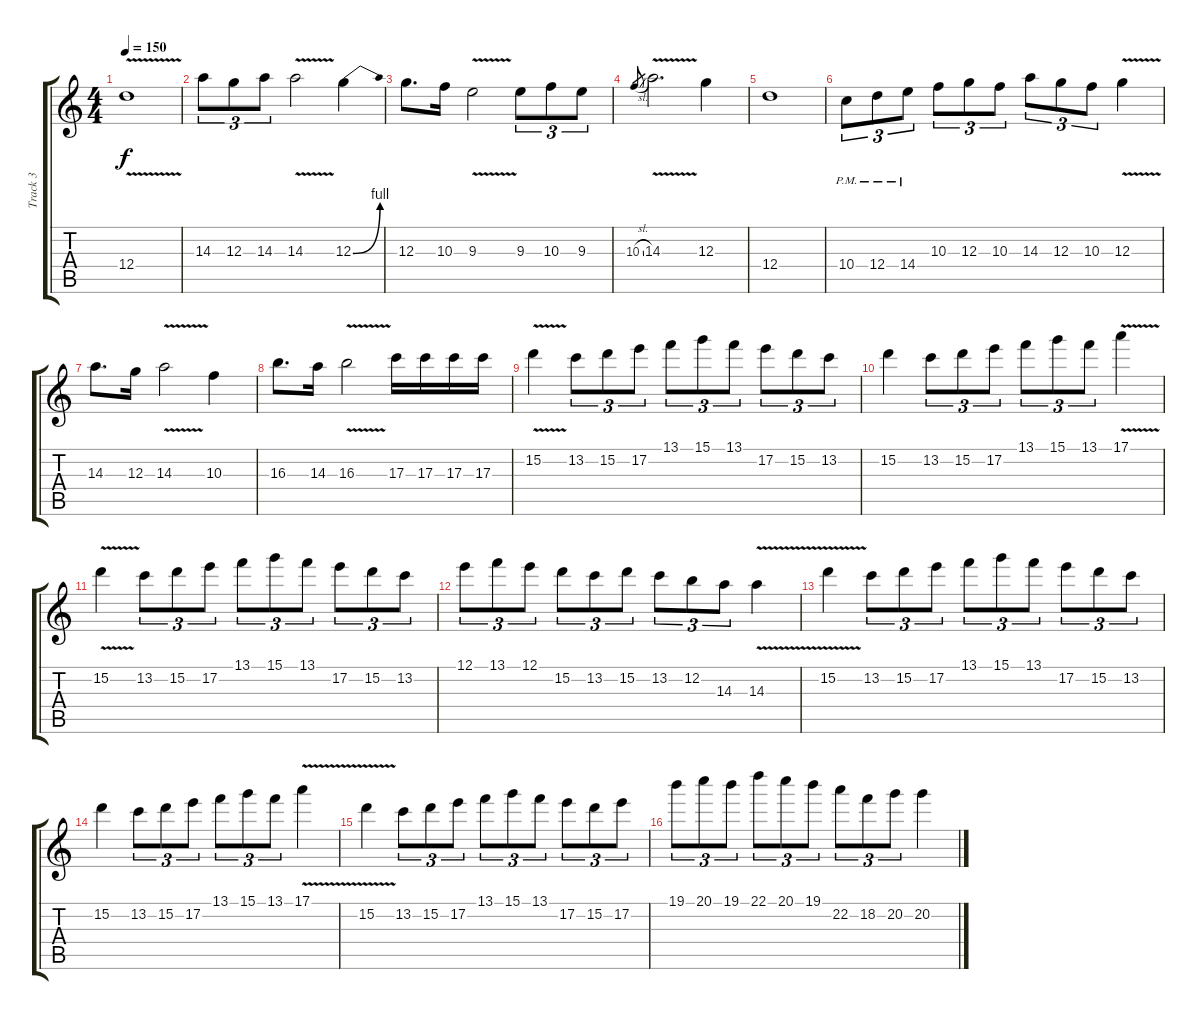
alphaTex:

\track ("Track 3" "Track 3") {instrument distortionguitar}
\staff {score tabs}
\tuning (E4 B3 G3 D3 A2 E2) {hide}
\ts (4 4)
\tempo 150
\clef g2
\ks c
12.4{v}.1{dy f} |
14.3.8{tu (3 2)} 12.3.8{tu (3 2)} 14.3.8{tu (3 2)} 14.3{v}.2 12.3{be (bend 0 0 60 4)}.4 |
12.3.8{d} 10.3.16 9.3{v}.2 9.3.8{tu (3 2)} 10.3.8{tu (3 2)} 9.3.8{tu (3 2)} |
10.3{sl}.8{gr} 14.3{v}.2{d} 12.3.4 |
12.4.1 |
10.4{pm}.8{tu (3 2)} 12.4{pm}.8{tu (3 2)} 14.4{pm}.8{tu (3 2)} 10.3.8{tu (3 2)} 12.3.8{tu (3 2)} 10.3.8{tu (3 2)} 14.3.8{tu (3 2)} 12.3.8{tu (3 2)} 10.3.8{tu (3 2)} 12.3{v}.4 |
14.3.8{d} 12.3.16 14.3{v}.2 10.3.4 |
16.3.8{d} 14.3.16 16.3{v}.2 17.3.16 17.3.16 17.3.16 17.3.16 |
15.2{v}.4 13.2.8{tu (3 2)} 15.2.8{tu (3 2)} 17.2.8{tu (3 2)} 13.1.8{tu (3 2)} 15.1.8{tu (3 2)} 13.1.8{tu (3 2)} 17.2.8{tu (3 2)} 15.2.8{tu (3 2)} 13.2.8{tu (3 2)} |
15.2.4 13.2.8{tu (3 2)} 15.2.8{tu (3 2)} 17.2.8{tu (3 2)} 13.1.8{tu (3 2)} 15.1.8{tu (3 2)} 13.1.8{tu (3 2)} 17.1{v}.4 |
15.2{v}.4 13.2.8{tu (3 2)} 15.2.8{tu (3 2)} 17.2.8{tu (3 2)} 13.1.8{tu (3 2)} 15.1.8{tu (3 2)} 13.1.8{tu (3 2)} 17.2.8{tu (3 2)} 15.2.8{tu (3 2)} 13.2.8{tu (3 2)} |
12.1.8{tu (3 2)} 13.1.8{tu (3 2)} 12.1.8{tu (3 2)} 15.2.8{tu (3 2)} 13.2.8{tu (3 2)} 15.2.8{tu (3 2)} 13.2.8{tu (3 2)} 12.2.8{tu (3 2)} 14.3.8{tu (3 2)} 14.3{v}.4 |
15.2{v}.4 13.2.8{tu (3 2)} 15.2.8{tu (3 2)} 17.2.8{tu (3 2)} 13.1.8{tu (3 2)} 15.1.8{tu (3 2)} 13.1.8{tu (3 2)} 17.2.8{tu (3 2)} 15.2.8{tu (3 2)} 13.2.8{tu (3 2)} |
15.2.4 13.2.8{tu (3 2)} 15.2.8{tu (3 2)} 17.2.8{tu (3 2)} 13.1.8{tu (3 2)} 15.1.8{tu (3 2)} 13.1.8{tu (3 2)} 17.1{v}.4 |
15.2{v}.4 13.2.8{tu (3 2)} 15.2.8{tu (3 2)} 17.2.8{tu (3 2)} 13.1.8{tu (3 2)} 15.1.8{tu (3 2)} 13.1.8{tu (3 2)} 17.2.8{tu (3 2)} 15.2.8{tu (3 2)} 17.2.8{tu (3 2)} |
19.1.8{tu (3 2)} 20.1.8{tu (3 2)} 19.1.8{tu (3 2)} 22.1.8{tu (3 2)} 20.1.8{tu (3 2)} 19.1.8{tu (3 2)} 22.2.8{tu (3 2)} 18.2.8{tu (3 2)} 20.2.8{tu (3 2)} 20.2.4
